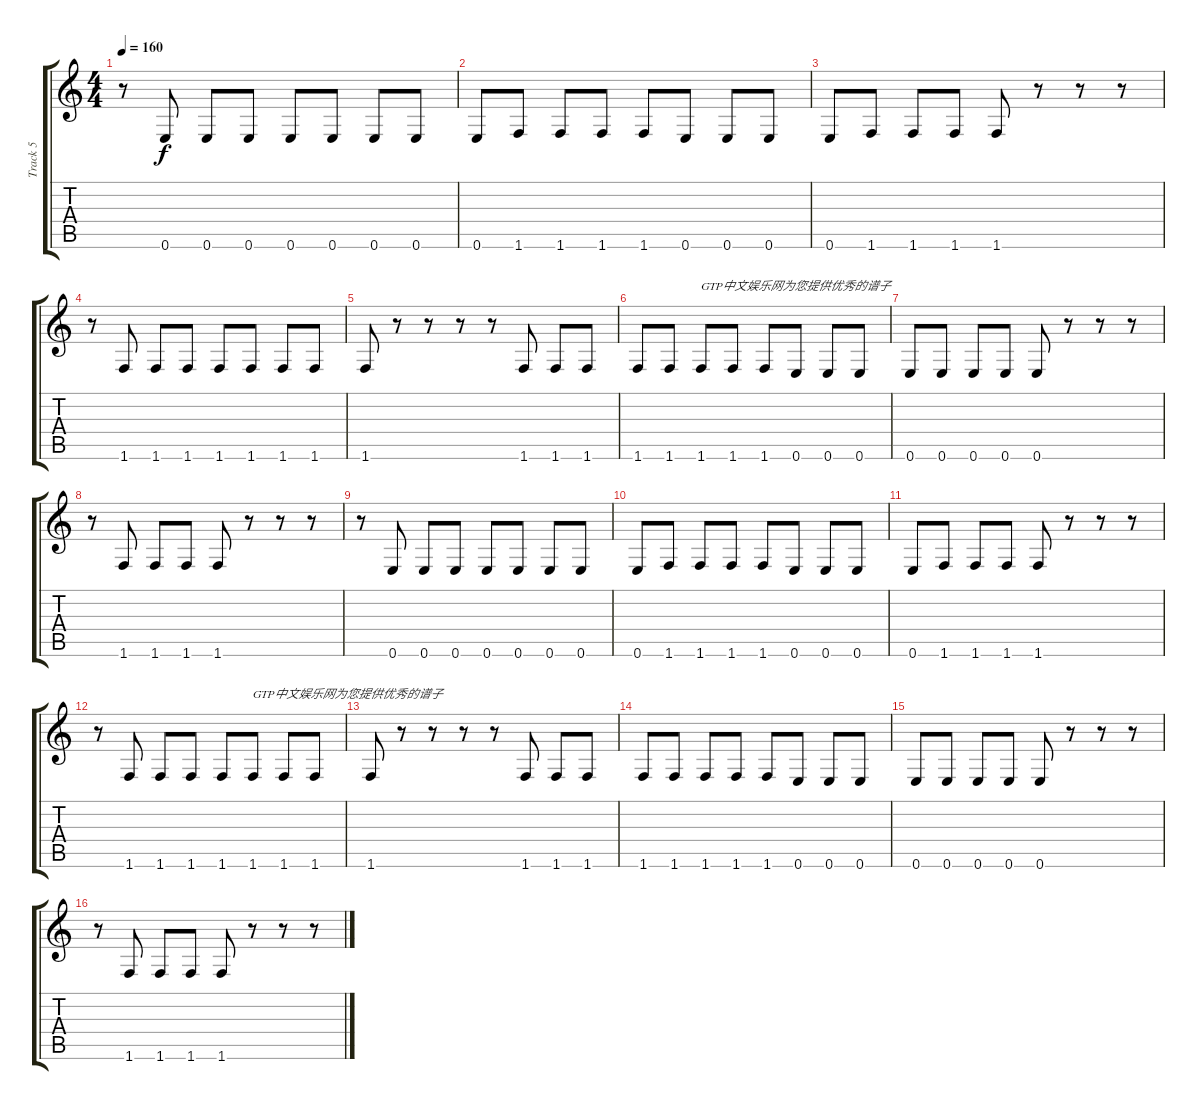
\track ("Track 5" "Track 5") {instrument electricbassfinger}
\staff {score tabs}
\tuning (E4 B3 G3 D3 A2 E2) {hide}
\ts (4 4)
\tempo 160
\clef g2
\ks c
r.8{dy f} 0.6.8 0.6.8 0.6.8 0.6.8 0.6.8 0.6.8 0.6.8 |
0.6.8 1.6.8 1.6.8 1.6.8 1.6.8 0.6.8 0.6.8 0.6.8 |
0.6.8 1.6.8 1.6.8 1.6.8 1.6.8 r.8 r.8 r.8 |
r.8 1.6.8 1.6.8 1.6.8 1.6.8 1.6.8 1.6.8 1.6.8 |
1.6.8 r.8 r.8 r.8 r.8 1.6.8 1.6.8 1.6.8 |
1.6.8 1.6.8 1.6.8{txt "GTP中文娱乐网为您提供优秀的谱子"} 1.6.8 1.6.8 0.6.8 0.6.8 0.6.8 |
0.6.8 0.6.8 0.6.8 0.6.8 0.6.8 r.8 r.8 r.8 |
r.8 1.6.8 1.6.8 1.6.8 1.6.8 r.8 r.8 r.8 |
r.8 0.6.8 0.6.8 0.6.8 0.6.8 0.6.8 0.6.8 0.6.8 |
0.6.8 1.6.8 1.6.8 1.6.8 1.6.8 0.6.8 0.6.8 0.6.8 |
0.6.8 1.6.8 1.6.8 1.6.8 1.6.8 r.8 r.8 r.8 |
r.8 1.6.8 1.6.8 1.6.8 1.6.8 1.6.8{txt "GTP中文娱乐网为您提供优秀的谱子"} 1.6.8 1.6.8 |
1.6.8 r.8 r.8 r.8 r.8 1.6.8 1.6.8 1.6.8 |
1.6.8 1.6.8 1.6.8 1.6.8 1.6.8 0.6.8 0.6.8 0.6.8 |
0.6.8 0.6.8 0.6.8 0.6.8 0.6.8 r.8 r.8 r.8 |
r.8 1.6.8 1.6.8 1.6.8 1.6.8 r.8 r.8 r.8
